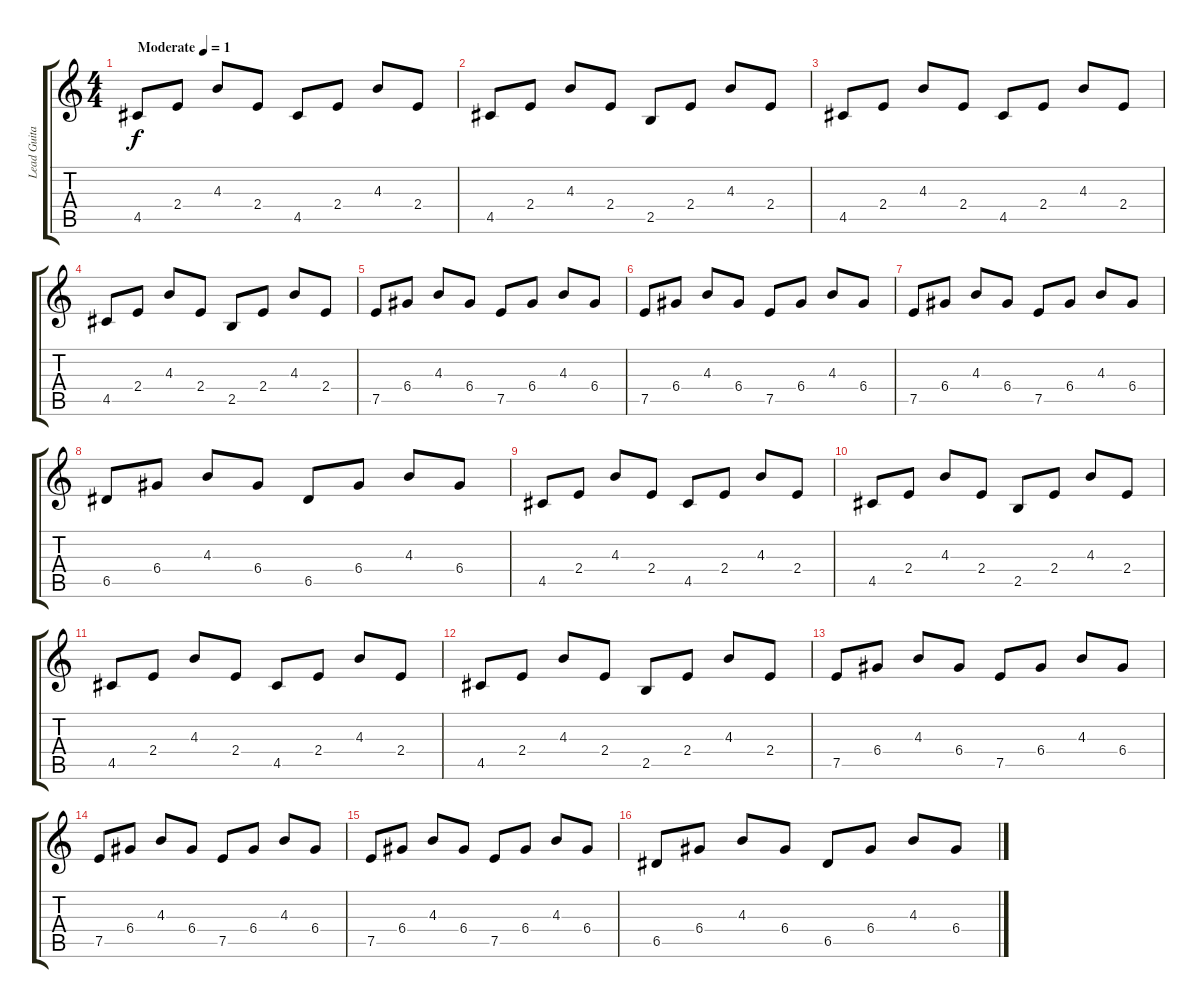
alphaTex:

\track ("Lead Guitar 1" "Lead Guita") {instrument electricguitarjazz}
\staff {score tabs}
\tuning (E4 B3 G3 D3 A2 D2) {hide}
\ts (4 4)
\tempo (1 "Moderate")
\clef g2
\ks c
4.5.8{dy f instrument electricguitarjazz} 2.4.8 4.3.8 2.4.8 4.5.8 2.4.8 4.3.8 2.4.8 |
4.5.8 2.4.8 4.3.8 2.4.8 2.5.8 2.4.8 4.3.8 2.4.8 |
4.5.8 2.4.8 4.3.8 2.4.8 4.5.8 2.4.8 4.3.8 2.4.8 |
4.5.8 2.4.8 4.3.8 2.4.8 2.5.8 2.4.8 4.3.8 2.4.8 |
7.5.8 6.4.8 4.3.8 6.4.8 7.5.8 6.4.8 4.3.8 6.4.8 |
7.5.8 6.4.8 4.3.8 6.4.8 7.5.8 6.4.8 4.3.8 6.4.8 |
7.5.8 6.4.8 4.3.8 6.4.8 7.5.8 6.4.8 4.3.8 6.4.8 |
6.5.8 6.4.8 4.3.8 6.4.8 6.5.8 6.4.8 4.3.8 6.4.8 |
4.5.8 2.4.8 4.3.8 2.4.8 4.5.8 2.4.8 4.3.8 2.4.8 |
4.5.8 2.4.8 4.3.8 2.4.8 2.5.8 2.4.8 4.3.8 2.4.8 |
4.5.8 2.4.8 4.3.8 2.4.8 4.5.8 2.4.8 4.3.8 2.4.8 |
4.5.8 2.4.8 4.3.8 2.4.8 2.5.8 2.4.8 4.3.8 2.4.8 |
7.5.8 6.4.8 4.3.8 6.4.8 7.5.8 6.4.8 4.3.8 6.4.8 |
7.5.8 6.4.8 4.3.8 6.4.8 7.5.8 6.4.8 4.3.8 6.4.8 |
7.5.8 6.4.8 4.3.8 6.4.8 7.5.8 6.4.8 4.3.8 6.4.8 |
6.5.8 6.4.8 4.3.8 6.4.8 6.5.8 6.4.8 4.3.8 6.4.8
